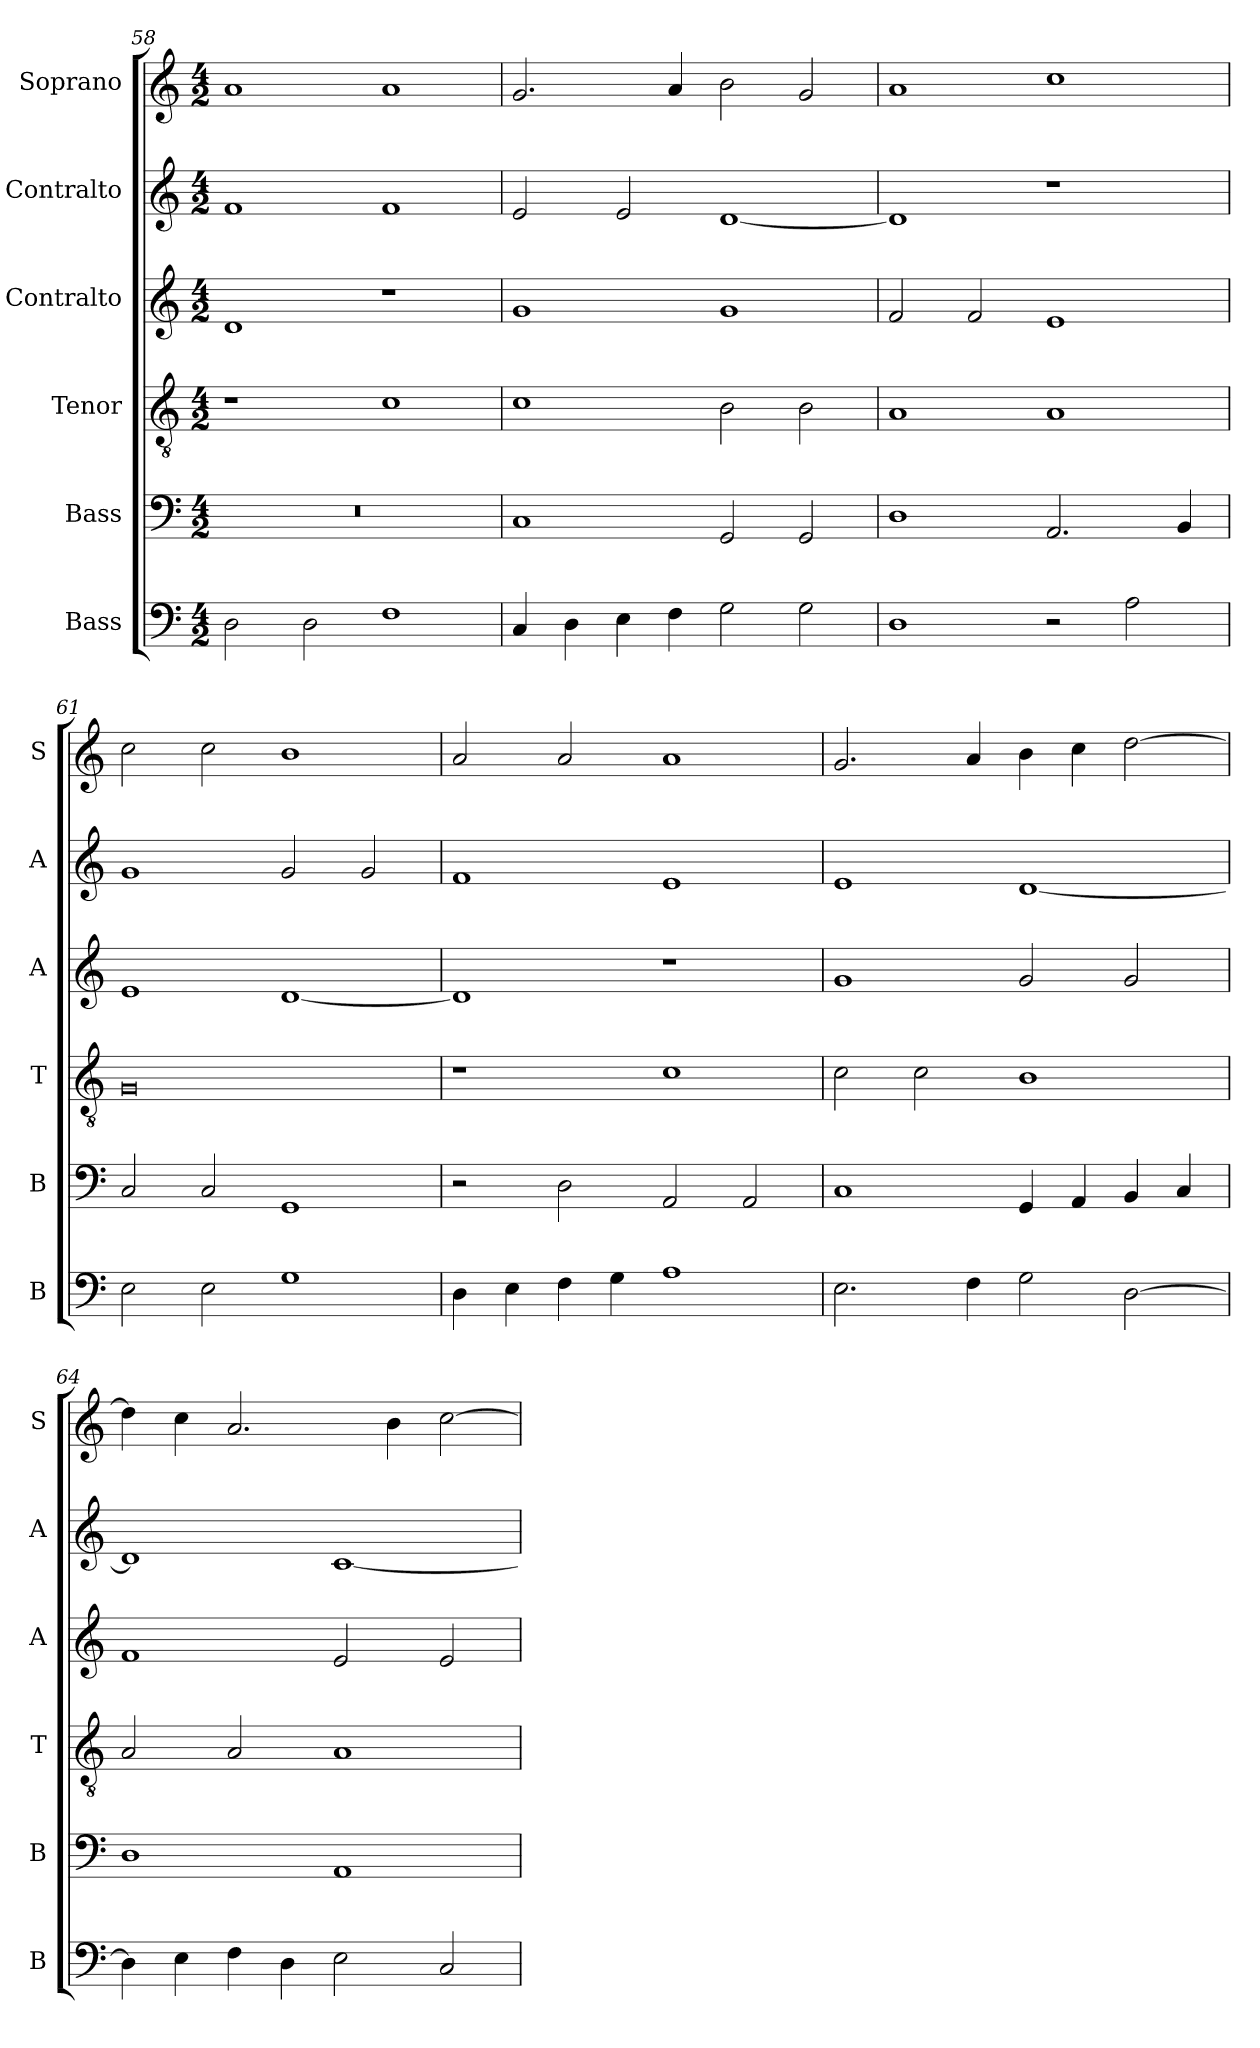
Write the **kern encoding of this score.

**kern	**kern	**kern	**kern	**kern	**kern
*part6	*part5	*part4	*part3	*part2	*part1
*staff6	*staff5	*staff4	*staff3	*staff2	*staff1
*I"Bass	*I"Bass	*I"Tenor	*I"Contralto	*I"Contralto	*I"Soprano
*I'B	*I'B	*I'T	*I'A	*I'A	*I'S
*clefF4	*clefF4	*clefGv2	*clefG2	*clefG2	*clefG2
*k[]	*k[]	*k[]	*k[]	*k[]	*k[]
*G:mix	*G:mix	*G:mix	*G:mix	*G:mix	*G:mix
*M4/2	*M4/2	*M4/2	*M4/2	*M4/2	*M4/2
=58	=58	=58	=58	=58	=58
2D	0r	1r	1d	1f	1a
2D	.	.	.	.	.
1F	.	1c	1r	1f	1a
=59	=59	=59	=59	=59	=59
4C	1C	1c	1g	2e	2.g
4D	.	.	.	.	.
4E	.	.	.	2e	.
4F	.	.	.	.	4a
2G	2GG	2B	1g	[1d	2b
2G	2GG	2B	.	.	2g
=60	=60	=60	=60	=60	=60
1D	1D	1A	2f	1d]	1a
.	.	.	2f	.	.
2r	2.AA	1A	1e	1r	1cc
2A	.	.	.	.	.
.	4BB	.	.	.	.
=61	=61	=61	=61	=61	=61
2E	2C	0G	1e	1g	2cc
2E	2C	.	.	.	2cc
1G	1GG	.	[1d	2g	1b
.	.	.	.	2g	.
=62	=62	=62	=62	=62	=62
4D	2r	1r	1d]	1f	2a
4E	.	.	.	.	.
4F	2D	.	.	.	2a
4G	.	.	.	.	.
1A	2AA	1c	1r	1e	1a
.	2AA	.	.	.	.
=63	=63	=63	=63	=63	=63
2.E	1C	2c	1g	1e	2.g
.	.	2c	.	.	.
4F	.	.	.	.	4a
2G	4GG	1B	2g	[1d	4b
.	4AA	.	.	.	4cc
[2D	4BB	.	2g	.	[2dd
.	4C	.	.	.	.
=64	=64	=64	=64	=64	=64
4D]	1D	2A	1f	1d]	4dd]
4E	.	.	.	.	4cc
4F	.	2A	.	.	2.a
4D	.	.	.	.	.
2E	1AA	1A	2e	[1c	.
.	.	.	.	.	4b
2C	.	.	2e	.	[2cc
=	=	=	=	=	=
*-	*-	*-	*-	*-	*-
